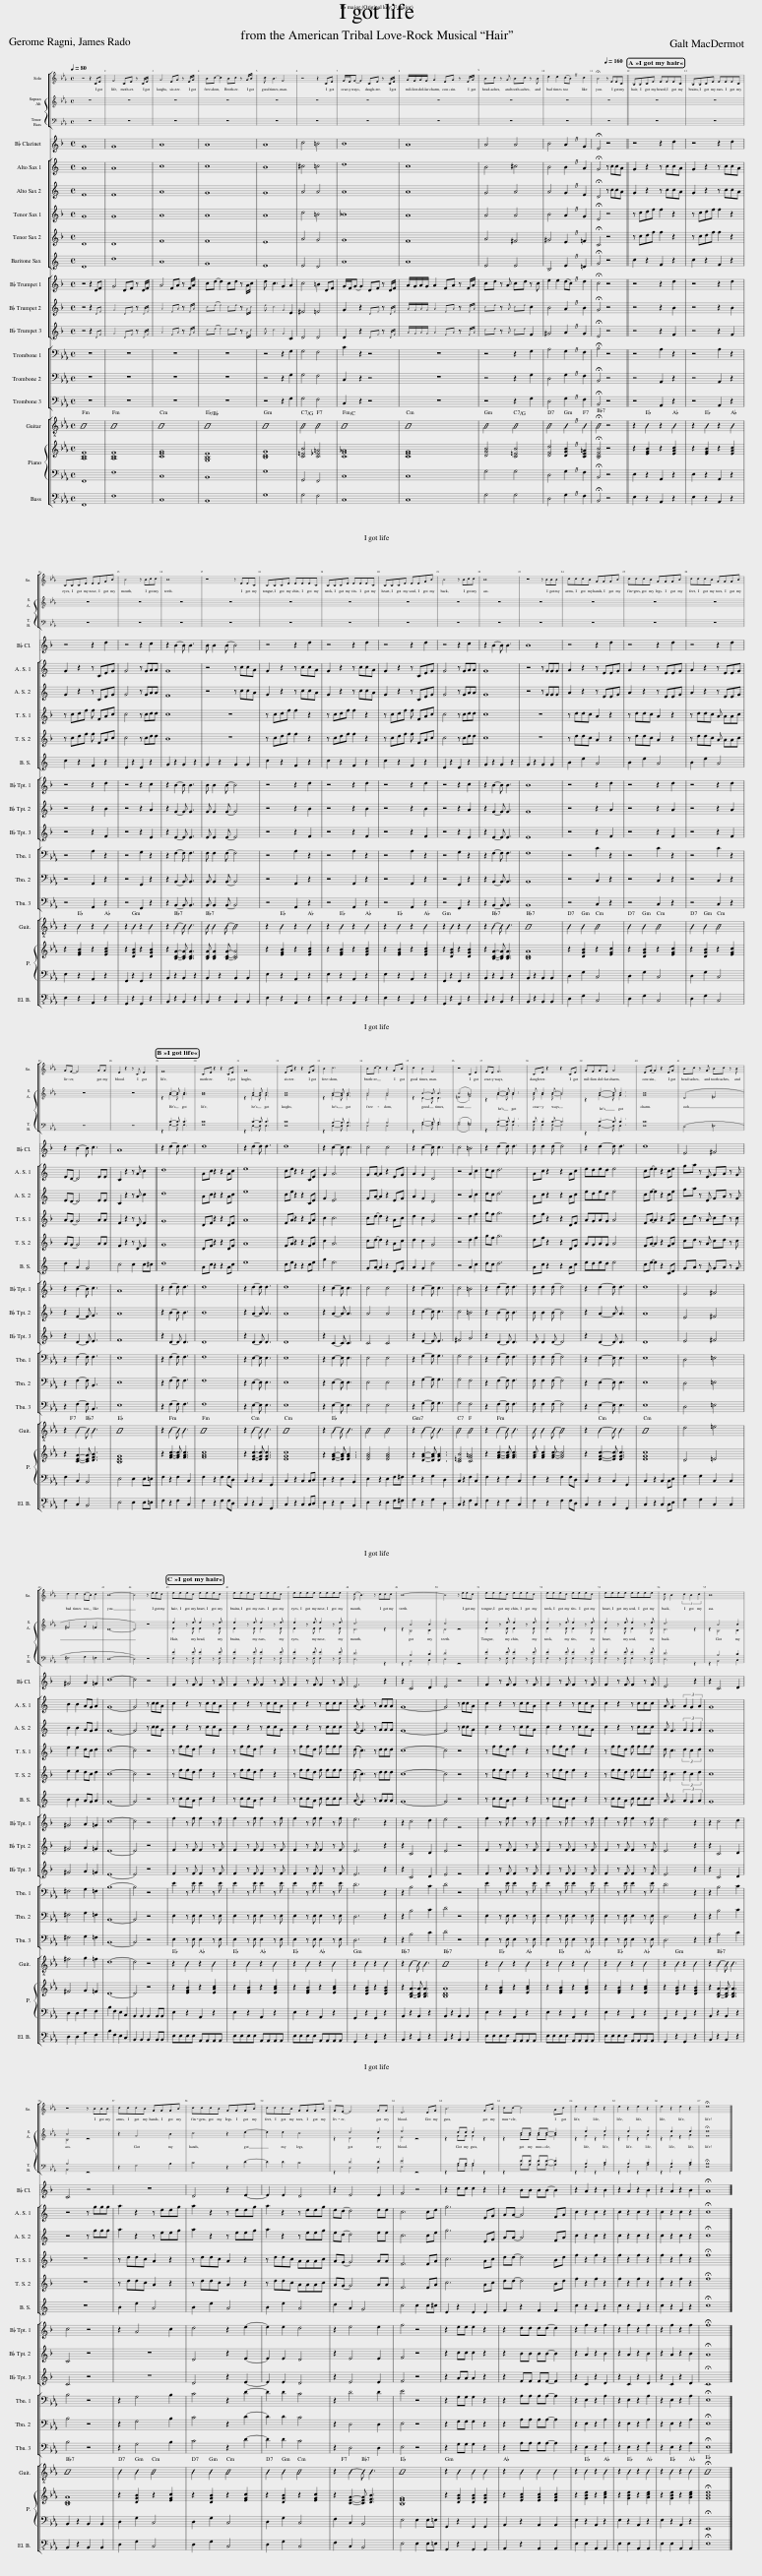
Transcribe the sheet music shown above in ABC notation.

X:1
%%score [ 1 { ( 2 3 ) ( 4 5 ) } ] 6 [ 7 8 9 10 11 ] [ 12 13 14 ] [ 15 16 17 ] [ 18 { 19 | 20 } 21 ]
L:1/8
Q:1/4=80
M:4/4
I:linebreak $
K:Eb
V:1 treble
V:2 treble
V:3 treble
V:4 bass
V:5 bass
V:6 treble transpose=-2
V:7 treble transpose=-9
V:8 treble transpose=-9
V:9 treble transpose=-14
V:10 treble transpose=-14
V:11 treble transpose=-21
V:12 treble transpose=-2
V:13 treble transpose=-2
V:14 treble transpose=-2
V:15 bass
V:16 bass
V:17 bass
V:18 treble-8
V:19 treble
V:20 bass
V:21 bass-8
V:1
 z4 z2 CE | F4 CE z C/E/ | G4 EG z E/G/ | Bc- c2 Bc z G/B/ | c B3 F4 | %5
 z4 z2 CE | F/E/F- F2 CE z C/E/ | G/F/G/F/ G2 EG z E/G/ | Bc z G Bc z B | d2 d2 (cB) c2 | %10
 !fermata!B4 z EEC ||[Q:1/4=160] B,B,CE EEEC | B,B,CE EEEC |$ B,B,CE EEGB | B4 z Bcc | %15
 B8 | z4 z EEC | B,B,CE EEEC | B,B,CE EEEC | B,B,CE EEGB | %20
 B4 z Bcc | B8 | z4 z BBB | cccB GGGB | cccB GGGB | %25
 cccB GGGB |$ GF- F4 GG | E2 z2 z C E2 || F8 | CE z2 z2 CE | %30
 G8 | EG z2 z2 EG | B2 c6 | Bc- c2 z2 GB | c2 B2 F4 | %35
 z4 C2 E2 | FE F6 | CE z2 z2 CE | GFGF G4 | EG- G2 z2 EG | %40
 Bc z G Bc z B |$ d2 d2 (cB) c2 | B8- | B4 z eec | eeec eeec | %45
 eeec eeec | eeee eeee | (c B3) z ccc | B8- | B4 z eec | %50
 eeec eeec | eeec eeec | eeee eeee | c B3 (3c2 B2 c2 | B8 |$ %55
 z4 z BBB | cccB GGGB | cccB GGGB | cccB GGGB | GF- F4 GG | %60
 E6 EG | B6 GB | cc- c4 Ac | e2 z2 e2 z2 | e2 z2 e2 z2 | %65
 e2 z2 e2 z2 | !fermata!e8 |] %67
V:2
 z8 | z8 | z8 | z8 | z8 | %5
 z8 | z8 | z8 | z8 | z8 | %10
 z8 || z8 | z8 |$ z8 | z8 | %15
 z8 | z8 | z8 | z8 | z8 | %20
 z8 | z8 | z8 | z8 | z8 | %25
 z8 |$ z8 | z8 || z2 c2- c c3 | [Ac]8 | %30
 z2 c2 c c3 | [Gc]8 | z2 B2- B B3 | B4 B4 | z2 B2- B B3 | %35
 (B4 =A4) | z2 c2- c c3 | c c2 c- c4 | z2 c2- c c3 | [Gc]8 | %40
 (D4 =E4 |$ ^F4 G2 =F2 | D8- | D4) z4 | e2 z e e2 z e | %45
 e2 z e e2 z e | e2 z e e2 z e | d6 z2 | z2 B4 c2 | d4 z4 | %50
 e2 z e e2 z e | e2 z e e2 z e | e2 z e e2 z e | d6 z2 | z2 B4 c2 |$ %55
 B4 z4 | z2 G4 B2 | c4 z2 d2- | d2 d2 c4 | z2 d4 d2 | %60
 e4 z4 | z2 dd d2 z2 | z2 cc cc- c2 | z2 e2 z2 e2 | z2 e2 z2 e2 | %65
 z2 e2 z2 e2 | !fermata![Ge]8 |] %67
V:3
 x8 | x8 | x8 | x8 | x8 | %5
 x8 | x8 | x8 | x8 | x8 | %10
 x8 || x8 | x8 |$ x8 | x8 | %15
 x8 | x8 | x8 | x8 | x8 | %20
 x8 | x8 | x8 | x8 | x8 | %25
 x8 |$ x8 | x8 || x2 A2- A A3 | x8 | %30
 x2 G2- G G3 | x8 | x2 G2- G G3 | G4 G4 | x2 D2- D D3 | %35
 (=E4 F4) | x2 A2- A A3 | A A2 A- A4 | x2 G2- G G3 | x8 | %40
 x8 |$ x8 | x8 | x8 | E2 x E E2 x E | %45
 E2 x E E2 x E | E2 x E E2 x E | D6 x2 | x2 B,4 C2 | D4 x4 | %50
 E2 x E E2 x E | E2 x E E2 x E | E2 x E E2 x E | D6 x2 | x2 B,4 C2 |$ %55
 B,4 x4 | x8 | x8 | x8 | x2 D4 D2 | %60
 E4 x4 | x2 GG G2 x2 | x2 AA AA- A2 | x2 G2 x2 A2 | x2 G2 x2 A2 | %65
 x2 G2 x2 A2 | x8 |] %67
V:4
 z8 | z8 | z8 | z8 | z8 | %5
 z8 | z8 | z8 | z8 | z8 | %10
 z8 || z8 | z8 |$ z8 | z8 | %15
 z8 | z8 | z8 | z8 | z8 | %20
 z8 | z8 | z8 | z8 | z8 | %25
 z8 |$ z8 | z8 || z2 C2- C C3 | [F,C]8 | %30
 z2 C2- C C3 | [E,C]8 | z2 B,2- B, B,3 | B,4 B,4 | z2 B,2- B, B,3 | %35
 (B,4 =A,4) | z2 C2- C C3 | C C2 C- C4 | z2 C2- C C3 | [E,C]8 | %40
 (D,4 =E,4 |$ ^F,4 G,2 =F,2 | D,8- | D,4) z4 | E2 z E E2 z E | %45
 E2 z E E2 z E | E2 z E E2 z E | D6 z2 | z2 B,4 C2 | D4 z4 | %50
 E2 z E E2 z E | E2 z E E2 z E | E2 z E E2 z E | D6 z2 | z2 B,4 C2 |$ %55
 B,4 z4 | z2 G,4 B,2 | C4 z2 D2- | D2 D2 C4 | z2 D4 D2 | %60
 E4 z4 | z2 B,B, B,2 z2 | z2 EE EE- E2 | z2 B,2 z2 C2 | z2 B,2 z2 C2 | %65
 z2 B,2 z2 C2 | !fermata![E,B,]8 |] %67
V:5
 x8 | x8 | x8 | x8 | x8 | %5
 x8 | x8 | x8 | x8 | x8 | %10
 x8 || x8 | x8 |$ x8 | x8 | %15
 x8 | x8 | x8 | x8 | x8 | %20
 x8 | x8 | x8 | x8 | x8 | %25
 x8 |$ x8 | x8 || x2 F,2- F, F,3 | x8 | %30
 x2 E,2- E, E,3 | x8 | x2 E,2- E, E,3 | E,4 E,4 | x2 G,2- G, G,3 | %35
 (G,4 F,4) | x2 F,2- F, F,3 | F, F,2 F,- F,4 | x2 E,2- E, E,3 | x8 | %40
 x8 |$ x8 | x8 | x8 | E,2 x E, E,2 x E, | %45
 E,2 x E, E,2 x E, | E,2 x E, E,2 x E, | D,6 x2 | x2 B,,4 C,2 | D,4 x4 | %50
 E,2 x E, E,2 x E, | E,2 x E, E,2 x E, | E,2 x E, E,2 x E, | D,6 x2 | x2 B,,4 C,2 |$ %55
 B,,4 x4 | x8 | x8 | x8 | x2 D,4 D,2 | %60
 E,4 x4 | x2 G,G, G,2 x2 | x2 A,A, A,A,- A,2 | x2 E,2 x2 A,2 | x2 E,2 x2 A,2 | %65
 x2 E,2 x2 A,2 | x8 |] %67
V:6
[K:F] G8 | G8 | A8 | A8 | A8 | %5
 c4 =B4 | B8 | A8 | A4 A4 | B4 A2 G2 | %10
 !fermata!E4 z4 || z4 z2 d2 | z4 z2 d2 |$ z4 z2 d2 | z4 z2 c2 | %15
 z2 B2- B B3 | B B2 B- B4 | z4 z2 d2 | z4 z2 d2 | z4 z2 d2 | %20
 z4 z2 c2 | z2 B2- B B3 | B8 | z4 z2 d2 | z4 z2 d2 | %25
 z4 z2 d2 |$ z2 B2- B c3 | A8 || z2 d2- d d3 | d8 | %30
 z2 d2- d d3 | d8 | z2 c2- c c3 | c4 c4 | z2 c2- c c3 | %35
 c4 =B4 | z2 d2- d d3 | d d2 d- d4 | z2 d2- d d3 | d8 | %40
 E4 ^F4 |$ ^G4 A2 =G2 | c8- | c4 z4 | F2 z F F2 z F | %45
 F2 z F F2 z F | F2 z F F2 z F | E6 z2 | z2 C4 D2 | E4 z4 | %50
 F2 z F F2 z F | F2 z F F2 z F | F2 z F F2 z F | E6 z2 | z2 C4 D2 |$ %55
 C4 z4 | z8 | D4 z2 E2- | E2 E2 D4 | z2 E4 E2 | %60
 F4 z4 | z2 cc c2 z2 | z2 BB BB- B2 | z2 A2 z2 B2 | z2 A2 z2 B2 | %65
 z2 A2 z2 B2 | !fermata!A8 |] %67
V:7
[K:C] A8 | A8 | c8 | c8 | B8 | %5
 ^c4 =c4 | d8 | c8 | B4 ^c4 | B4 B2 A2 | %10
 !fermata!G4 z ccA || G2 z2 z ccA | G2 z2 z ccA |$ G2 z2 z CEG | G4 z GAA | %15
 G8 | z4 z ccA | G2 z2 z ccA | G2 z2 z ccA | G2 z2 z CEG | %20
 G4 z GAA | G8 | z4 z GGG | A2 z2 z EEG | A2 z2 z EEG | %25
 A2 z2 z EEG |$ ED- D4 EE | C2 z2 z A c2 || d8 | Ac z2 z2 Ac | %30
 e8 | ce z2 z2 CE | G2 A6 | GA- A2 z2 EG | A2 G2 D4 | %35
 z4 A2 c2 | dc d6 | Ac z2 z2 Ac | eded e4 | ce- e2 z2 ce | %40
 ga z E GA z G |$ B2 B2 AG A2 | G8- | G4 z ccA | c2 z2 z ccA | %45
 c2 z2 z ccA | c2 z2 z ccc | (A G3) z AAA | G8- | G4 z ccA | %50
 c2 z2 z ccA | c2 z2 z ccA | c2 z2 z ccc | A G3 (3A2 G2 A2 | G8 |$ %55
 z4 z ggg | a2 z2 z eeg | a2 z2 z eeg | a2 z2 z eeg | ed- d4 ee | %60
 c6 ce | g6 EG | AA- A4 FA | c2 z2 c2 z2 | c2 z2 c2 z2 | %65
 c2 z2 c2 z2 | !fermata!c8 |] %67
V:8
[K:C] F8 | F8 | A8 | G8 | G8 | %5
 A4 A4 | A8 | A8 | G4 A4 | A4 G2 F2 | %10
 !fermata!D4 z ccA || G2 z2 z ccA | G2 z2 z ccA |$ G2 z2 z CEG | G4 z GAA | %15
 F8 | z4 z ccA | G2 z2 z ccA | G2 z2 z ccA | G2 z2 z CEG | %20
 G4 z GAA | G8 | z4 z GGG | A2 z2 z EEG | A2 z2 z EEG | %25
 A2 z2 z EEG |$ ED- D4 EE | C2 z2 z A c2 || d8 | Ac z2 z2 Ac | %30
 e8 | ce z2 z2 CE | G2 E6 | GA- A2 z2 EG | A2 G2 D4 | %35
 z4 A2 c2 | dc d6 | Ac z2 z2 Ac | eded e4 | ce- e2 z2 ce | %40
 ga z E GA z G |$ B2 B2 AG A2 | G8- | G4 z ccA | c2 z2 z ccA | %45
 c2 z2 z ccA | c2 z2 z ccc | ((A G3)) z AAA | G8- | G4 z ccA | %50
 c2 z2 z ccA | c2 z2 z ccA | c2 z2 z ccc | A G3 (3A2 G2 A2 | G8 |$ %55
 z4 z ggg | a2 z2 z eeg | a2 z2 z eeg | a2 z2 z eeg | ed- d4 ee | %60
 c6 ce | g6 EG | AA- A4 FA | c2 z2 c2 z2 | c2 z2 c2 z2 | %65
 c2 z2 c2 z2 | !fermata!c8 |] %67
V:9
[K:F] G8 | G8 | A8 | A8 | A8 | %5
 c4 =B4 | _B8 | A8 | A4 A4 | B4 A2 G2 | %10
 !fermata!E4 z4 || z cdf f2 z2 | z cdf f2 z2 |$ z cdf f FAc | c4 z cdd | %15
 c8 | z8 | z cdf f2 z2 | z cdf f2 z2 | z cdf f FAc | %20
 c4 z cdd | c8 | z8 | z ddc A2 z2 | z ddc A2 z2 | %25
 z ddc A AAc |$ AG- G4 AA | F2 z2 z D F2 || G8 | DF z2 z2 DF | %30
 A8 | FA z2 z2 FA | c2 c6 | cd- d2 z2 Ac | d2 c2 G4 | %35
 z4 d2 f2 | gf g6 | df z2 z2 DF | AGAG A4 | FA- A2 z2 FA | %40
 cd z A cd z c |$ e2 e2 dc d2 | c8- | c4 z4 | z ffd f2 z2 | %45
 z ffd f2 z2 | z ffd f fff | ((d c3)) z ddd | c8- | c4 z4 | %50
 z ffd f2 z2 | z ffd f2 z2 | z ffd f fff | d c3 (3d2 c2 d2 | c8 |$ %55
 z8 | z ddc A2 z2 | z ddc A2 z2 | z ddc AAAc | AG- G4 AA | %60
 F6 FA | c6 Ac | dd- d4 Bd | f2 z2 f2 z2 | f2 z2 f2 z2 | %65
 f2 z2 f2 z2 | !fermata!f8 |] %67
V:10
[K:F] D8 | D8 | F8 | F8 | E8 | %5
 A4 G4 | G8 | F8 | A4 ^F4 | ^G4 E2 =F2 | %10
 !fermata!C4 z4 || z cdf f2 z2 | z cdf f2 z2 |$ z cdf f FAc | c4 z cdd | %15
 B8 | z8 | z cdf f2 z2 | z cdf f2 z2 | z cdf f FAc | %20
 c4 z cdd | c8 | z8 | z ddc A2 z2 | z ddc A2 z2 | %25
 z ddc A AAc |$ AG- G4 AA | F2 z2 z D F2 || G8 | DF z2 z2 DF | %30
 A8 | FA z2 z2 FA | c2 A6 | cd- d2 z2 Ac | d2 c2 G4 | %35
 z4 d2 f2 | gf g6 | df z2 z2 DF | AGAG A4 | FA- A2 z2 FA | %40
 cd z A cd z c |$ e2 e2 dc d2 | c8- | c4 z4 | z ffd f2 z2 | %45
 z ffd f2 z2 | z ffd f fff | ((d c3)) z ddd | c8- | c4 z4 | %50
 z ffd f2 z2 | z ffd f2 z2 | z ffd f fff | d c3 (3d2 c2 d2 | c8 |$ %55
 z8 | z ddc A2 z2 | z ddc A2 z2 | z ddc AAAc | AG- G4 AA | %60
 F6 FA | c6 Ac | dd- d4 Bd | f2 z2 f2 z2 | f2 z2 f2 z2 | %65
 f2 z2 f2 z2 | !fermata!f8 |] %67
V:11
[K:C] D8 | d8 | A8 | G8 | E8 | %5
 E4 D4 | A8 | A8 | E4 E4 | B,4 E2 =D2 | %10
 !fermata!G4 z4 || c2 z2 F2 z2 | c2 z2 F2 z2 |$ c2 z2 F2 z2 | E2 z2 E2 z2 | %15
 G2 z2 G2 z2 | G2 z2 G2 G2 | c2 z2 F2 z2 | c2 z2 F2 z2 | c2 z2 F2 z2 | %20
 E2 z2 E2 z2 | G2 z2 G2 z2 | G2 z2 G2 G2 | B2 e2 A4 | B2 e2 A4 | %25
 B2 e2 A4 |$ d2 A2 G4 | c4 c2 c^c || d8 | Ac z2 z2 Ac | %30
 e8 | ce z2 z2 ce | g2 e6 | GA- A2 z2 EG | A2 G2 d4 | %35
 z4 A2 c2 | dc d6 | Ac z2 z2 Ac | eded e4 | ce- e2 z2 CE | %40
 GA z E GA z G |$ B2 B2 AG A2 | G8- | G4 z4 | z ccA c2 z2 | %45
 z ccA c2 z2 | z ccA c ccc | ((A G3)) z AAA | G8- | G4 z4 | %50
 z ccA c2 z2 | z ccA c2 z2 | z ccA c ccc | A G3 (3A2 G2 A2 | G8 |$ %55
 z8 | B2 e2 A4 | B2 e2 A4 | B2 e2 A4 | d2 A2 G4 | %60
 c4 c2 c^c | E2 z2 E2 E2 | F2 z2 F2 F2 | c2 z2 F2 z2 | c2 z2 F2 z2 | %65
 c2 z2 F2 z2 | !fermata!c8 |] %67
V:12
[K:F] z4 z2 DF | G4 DF z D/F/ | A4 FA z F/A/ | cd- d2 cd z A/c/ | d c3 G2 A2 | %5
 c4 =B2 DF | G/F/G- G2 DF z D/F/ | A/G/A/G/ A2 FA z F/A/ | cd z A cd z c | e2 e2 (dc) d2 | %10
 !fermata!c4 z4 || z4 z2 d2 | z4 z2 d2 |$ z4 z2 d2 | z4 z2 c2 | %15
 z2 B2- B B3 | B B2 B- B4 | z4 z2 d2 | z4 z2 d2 | z4 z2 d2 | %20
 z4 z2 c2 | z2 B2- B B3 | B8 | z4 z2 d2 | z4 z2 d2 | %25
 z4 z2 d2 |$ z2 B2- B c3 | A8 || z2 d2- d d3 | d8 | %30
 z2 d2- d d3 | d8 | z2 c2- c c3 | c4 c4 | z2 c2- c c3 | %35
 c4 =B4 | z2 d2- d d3 | d d2 d- d4 | z2 d2- d d3 | d8 | %40
 E4 ^F4 |$ ^G4 A2 =G2 | c8- | c4 z4 | f2 z f f2 z f | %45
 f2 z f f2 z f | f2 z f f2 z f | e6 z2 | z2 c4 d2 | e4 z4 | %50
 f2 z f f2 z f | f2 z f f2 z f | f2 z f f2 z f | e6 z2 | z2 c4 d2 |$ %55
 c4 z4 | z2 A4 c2 | d4 z2 e2- | e2 e2 d4 | z2 e4 e2 | %60
 f4 z4 | z2 ee e2 z2 | z2 dd dd- d2 | z2 f2 z2 f2 | z2 f2 z2 f2 | %65
 z2 f2 z2 f2 | !fermata!f8 |] %67
V:13
[K:F] z4 z2 DF | G4 DF z D/F/ | A4 FA z F/A/ | cd- d2 cd z A/c/ | d c3 G2 E2 | %5
 ^F4 =F4 | G2 z2 DF z D/F/ | A/G/A/G/ A2 FA z F/A/ | cd z A cd c2 | B4 A2 B2 | %10
 !fermata!G4 z4 || z4 z2 B2 | z4 z2 B2 |$ z4 z2 B2 | z4 z2 A2 | %15
 z2 G2- G G3 | G G2 G- G4 | z4 z2 B2 | z4 z2 B2 | z4 z2 B2 | %20
 z4 z2 A2 | z2 G2- G G3 | G8 | z4 z2 A2 | z4 z2 A2 | %25
 z4 z2 A2 |$ z2 F2- F G3 | A8 || z2 B2- B B3 | B8 | %30
 z2 A2- A A3 | A8 | z2 A2- A A3 | A4 A4 | z2 c2- c c3 | %35
 c4 =B4 | z2 B2- B B3 | B B2 B- B4 | z2 A2- A A3 | A8 | %40
 E4 ^F4 |$ ^G4 A2 =G2 | E8- | E4 z4 | F2 z F F2 z F | %45
 F2 z F F2 z F | F2 z F F2 z F | E6 z2 | z2 C4 D2 | E4 z4 | %50
 F2 z F F2 z F | F2 z F F2 z F | F2 z F F2 z F | E6 z2 | z2 C4 D2 |$ %55
 C4 z4 | z8 | D4 z2 E2- | E2 E2 D4 | z2 E4 E2 | %60
 F4 z4 | z2 cc c2 z2 | z2 BB BB- B2 | z2 A2 z2 B2 | z2 A2 z2 B2 | %65
 z2 A2 z2 B2 | !fermata!A8 |] %67
V:14
[K:F] z4 z2 DF | G4 DF z D/F/ | A4 FA z F/A/ | cd- d2 cd z A/c/ | d c3 G2 C2 | %5
 D4 D4 | D2 z2 DF z D/F/ | A/G/A/G/ A2 FA z F/A/ | cd z A cd F2 | ^G4 A2 G2 | %10
 !fermata!E4 z4 || z4 z2 F2 | z4 z2 F2 |$ z4 z2 F2 | z4 z2 E2 | %15
 z2 E2- E E3 | E E2 E- E4 | z4 z2 F2 | z4 z2 F2 | z4 z2 F2 | %20
 z4 z2 E2 | z2 E2- E E3 | E8 | z4 z2 F2 | z4 z2 F2 | %25
 z4 z2 F2 |$ z2 D2- D E3 | F8 || z2 D2- D D3 | D8 | %30
 z2 D2- D D3 | D8 | z2 C2- C C3 | C4 C4 | z2 E2- E E3 | %35
 ^F4 G4 | z2 D2- D D3 | D D2 D- D4 | z2 D2- D D3 | D8 | %40
 E4 ^F4 |$ ^G4 A2 =G2 | E8- | E4 z4 | F2 z F F2 z F | %45
 F2 z F F2 z F | F2 z F F2 z F | E6 z2 | z2 C4 D2 | E4 z4 | %50
 F2 z F F2 z F | F2 z F F2 z F | F2 z F F2 z F | E6 z2 | z2 C4 D2 |$ %55
 C4 z4 | z8 | D4 z2 E2- | E2 E2 D4 | z2 E4 E2 | %60
 F4 z4 | z2 AA A2 z2 | z2 FF FF- F2 | z2 C2 z2 D2 | z2 C2 z2 D2 | %65
 z2 C2 z2 D2 | !fermata!C8 |] %67
V:15
 z8 | z8 | z8 | z8 | z4 z2 G,2 | %5
 G,4 F,4 | C2 z2 z4 | z8 | z4 z2 G,2 | A,4 G,2 F,2 | %10
 !fermata!B,4 z4 || z4 A,2 z2 | z4 A,2 z2 |$ z4 A,2 z2 | z4 G,2 z2 | %15
 z2 F,2- F, F,3 | F, F,2 F,- F,4 | z4 A,2 z2 | z4 A,2 z2 | z4 A,2 z2 | %20
 z4 G,2 z2 | z2 F,2- F, F,3 | F,8 | z4 C2 z2 | z4 C2 z2 | %25
 z4 C2 z2 |$ z2 F,2- F, F,3 | E,8 || z2 F,2- F, F,3 | F,8 | %30
 z2 E,2- E, E,3 | E,8 | z2 E,2- E, E,3 | E,4 E,4 | z2 G,2- G, G,3 | %35
 G,4 F,4 | z2 F,2- F, F,3 | F, F,2 F,- F,4 | z2 E,2- E, E,3 | E,8 | %40
 D,4 =E,4 |$ ^F,4 G,2 =F,2 | B,8- | B,4 z4 | E2 z E E2 z E | %45
 E2 z E E2 z E | E2 z E E2 z E | D6 z2 | z2 B,4 C2 | D4 z4 | %50
 E2 z E E2 z E | E2 z E E2 z E | E2 z E E2 z E | D6 z2 | z2 B,4 C2 |$ %55
 B,4 z4 | z2 G,4 B,2 | C4 z2 D2- | D2 D2 C4 | z2 D4 D2 | %60
 E4 z4 | z2 G,G, G,2 z2 | z2 A,A, A,A,- A,2 | z2 E,2 z2 A,2 | z2 E,2 z2 A,2 | %65
 z2 E,2 z2 A,2 | !fermata!E,8 |] %67
V:16
 z8 | z8 | z8 | z8 | z4 z2 G,2 | %5
 G,4 F,4 | C,2 z2 z4 | z8 | z4 z2 G,2 | D,4 G,2 F,2 | %10
 !fermata!B,,4 z4 || z4 A,,2 z2 | z4 A,,2 z2 |$ z4 A,,2 z2 | z4 G,,2 z2 | %15
 z2 B,,2- B,, B,,3 | B,, B,,2 B,,- B,,4 | z4 A,,2 z2 | z4 A,,2 z2 | z4 A,,2 z2 | %20
 z4 G,,2 z2 | z2 B,,2- B,, B,,3 | B,,8 | z4 C,2 z2 | z4 C,2 z2 | %25
 z4 C,2 z2 |$ z2 F,2- F, B,,3 | E,8 || z2 F,2- F, F,3 | F,8 | %30
 z2 E,2- E, E,3 | E,8 | z2 E,2- E, E,3 | E,4 E,4 | z2 G,2- G, G,3 | %35
 G,4 F,4 | z2 F,2- F, F,3 | F, F,2 F,- F,4 | z2 E,2- E, E,3 | E,8 | %40
 D,4 =E,4 |$ ^F,4 G,2 =F,2 | B,,8- | B,,4 z4 | E,2 z E, E,2 z E, | %45
 E,2 z E, E,2 z E, | E,2 z E, E,2 z E, | D,6 z2 | z2 B,4 C2 | D4 z4 | %50
 E,2 z E, E,2 z E, | E,2 z E, E,2 z E, | E,2 z E, E,2 z E, | D,6 z2 | z2 B,4 C2 |$ %55
 B,4 z4 | z2 G,4 B,2 | C4 z2 D2- | D2 D2 C4 | z2 D,4 D,2 | %60
 E,4 z4 | z2 G,G, G,2 z2 | z2 A,A, A,A,- A,2 | z2 E,2 z2 A,2 | z2 E,2 z2 A,2 | %65
 z2 E,2 z2 A,2 | !fermata!E,8 |] %67
V:17
 z8 | z8 | z8 | z8 | z4 z2 G,2 | %5
 G,4 F,4 | C,2 z2 z4 | z8 | z4 z2 G,2 | D,4 G,2 F,2 | %10
 !fermata!B,,4 z4 || z4 A,,2 z2 | z4 A,,2 z2 |$ z4 A,,2 z2 | z4 G,,2 z2 | %15
 z2 B,,2- B,, B,,3 | B,, B,,2 B,,- B,,4 | z4 A,,2 z2 | z4 A,,2 z2 | z4 A,,2 z2 | %20
 z4 G,,2 z2 | z2 B,,2- B,, B,,3 | B,,8 | z4 C,2 z2 | z4 C,2 z2 | %25
 z4 C,2 z2 |$ z2 F,2- F, B,,3 | E,8 || z2 F,2- F, F,3 | F,8 | %30
 z2 E,2- E, E,3 | E,8 | z2 E,2- E, E,3 | E,4 E,4 | z2 G,2- G, G,3 | %35
 G,4 F,4 | z2 F,2- F, F,3 | F, F,2 F,- F,4 | z2 E,2- E, E,3 | E,8 | %40
 D,4 =E,4 |$ ^F,4 G,2 =F,2 | B,,8- | B,,4 z4 | E,2 z E, E,2 z E, | %45
 E,2 z E, E,2 z E, | E,2 z E, E,2 z E, | D,6 z2 | z2 B,4 C2 | D4 z4 | %50
 E,2 z E, E,2 z E, | E,2 z E, E,2 z E, | E,2 z E, E,2 z E, | D,6 z2 | z2 B,4 C2 |$ %55
 B,4 z4 | z2 G,4 B,2 | C4 z2 D2- | D2 D2 C4 | z2 D,4 D,2 | %60
 E,4 z4 | z2 G,G, G,2 z2 | z2 A,A, A,A,- A,2 | z2 E,2 z2 A,2 | z2 E,2 z2 A,2 | %65
 z2 E,2 z2 A,2 | !fermata!E,8 |] %67
V:18
 B8 | B8 | B8 | B8 | B8 | %5
 B4 B4 | B8 | B8 | B4 B4 | B4 B2 B2 | %10
 !fermata!B4 z4 || z2 B2 z2 B2 | z2 B2 z2 B2 |$ z2 B2 z2 B2 | z2 B2 z2 B2 | %15
 z2 B2- B B3 | B B2 B- B4 | z2 B2 z2 B2 | z2 B2 z2 B2 | z2 B2 z2 B2 | %20
 z2 B2 z2 B2 | z2 B2- B B3 | B8 | B2 B2 B4 | B2 B2 B4 | %25
 B2 B2 B4 |$ z2 B2- B B3 | B8 || z2 B2- B B3 | B8 | %30
 z2 B2- B B3 | B8 | z2 B2- B B3 | B4 B4 | z2 B2- B B3 | %35
 B4 B4 | z2 B2- B B3 | B B2 B- B4 | z2 B2- B B3 | B8 | %40
 d4 =e4 |$ ^f4 g2 =f2 | d8- | d4 z4 | z2 B2 z2 B2 | %45
 z2 B2 z2 B2 | z2 B2 z2 B2 | z2 B2 z2 B2 | z2 B2- B B3 | B8 | %50
 z2 B2 z2 B2 | z2 B2 z2 B2 | z2 B2 z2 B2 | z2 B2 z2 B2 | z2 B2- B B3 |$ %55
 B8 | B2 B2 B4 | B2 B2 B4 | B2 B2 B4 | z2 B2- B B3 | %60
 B8 | z2 B2 B2 B2 | z2 B2 B2 B2 | z2 B2 z2 B2 | z2 B2 z2 B2 | %65
 z2 B2 z2 B2 | !fermata!B8 |] %67
V:19
 [A,CF]8 | [A,CF]8 | [CEG]8 | [G,B,E]8 | [B,DG]8 | %5
 [C=EB]4 [C_E=A]4 | [CF_A]8 | [CEG]8 | [DGB]4 [C=EB]4 | [DFd]4 [DGB]2 [CE=A]2 | %10
 !fermata![B,DFB]4 z4 || z2 [EGB]2 z2 [EAc]2 | z2 [EGB]2 z2 [EAc]2 |$ z2 [EGB]2 z2 [EAc]2 | z2 [DGB]2 z2 [DGB]2 | %15
 z2 [B,DA]2- [B,DA] [B,DA]3 | [B,DA] [B,DA]2 [B,DA]- [B,DA]4 | z2 [EGB]2 z2 [EAc]2 | z2 [EGB]2 z2 [EAc]2 | z2 [EGB]2 z2 [EAc]2 | %20
 z2 [DGB]2 z2 [DGB]2 | z2 [B,DA]2- [B,DA] [B,DA]3 | [B,DA]8 | z2 [DGB]2 z2 [EGc]2 | z2 [DGB]2 z2 [EGc]2 | %25
 z2 [DGB]2 z2 [EGc]2 |$ z2 [CEA]2- [CEA] [DFB]3 | [B,EG]8 || z2 [FAc]2- [FAc] [FAc]3 | [FAc]8 | %30
 z2 [EGc]2- [EGc] [EGc]3 | [EGc]8 | z2 [EGB]2- [EGB] [EGB]3 | [EGB]4 [EGB]4 | z2 [DGB]2- [DGB] [DGB]3 | %35
 [C=EB]4 [CF=A]4 | z2 [FAc]2- [FAc] [FAc]3 | [FAc] [FAc]2 [FAc]- [FAc]4 | z2 [EGc]2- [EGc] [EGc]3 | [EGc]8 | %40
 D4 =E4 |$ ^F4 G2 =F2 | D8- | D4 z4 | z2 [EGB]2 z2 [EAc]2 | %45
 z2 [EGB]2 z2 [EAc]2 | z2 [EGB]2 z2 [EAc]2 | z2 [DGB]2 z2 [DGB]2 | z2 [B,DA]2- [B,DA] [B,DA]3 | [B,DA]8 | %50
 z2 [EGB]2 z2 [EAc]2 | z2 [EGB]2 z2 [EAc]2 | z2 [EGB]2 z2 [EAc]2 | z2 [DGB]2 z2 [DGB]2 | z2 [B,DA]2- [B,DA] [B,DA]3 |$ %55
 [B,DA]8 | z2 [DGB]2 z2 [EGc]2 | z2 [DGB]2 z2 [EGc]2 | z2 [DGB]2 z2 [EGc]2 | z2 [CEA]2- [CEA] [DFB]3 | %60
 [B,EG]8 | z2 [DGB]2 [DGB]2 [DGB]2 | z2 [EAc]2 [EAc]2 [EAc]2 | z2 [GBe]2 z2 [Ace]2 | z2 [GBe]2 z2 [Ace]2 | %65
 z2 [GBe]2 z2 [Ace]2 | !fermata![GBe]8 |] %67
V:20
 F,,8 | F,8 | C,8 | B,,8 | G,8 | %5
 G,,4 F,,4 | C,8 | C,8 | G,4 G,4 | D,4 G,2 F,2 | %10
 !fermata!B,,4 z4 || E,2 z2 A,,2 z2 | E,2 z2 A,,2 z2 |$ E,2 z2 A,,2 z2 | G,,2 z2 G,,2 z2 | %15
 B,,2 z2 B,,2 z2 | B,,2 z2 B,,2 B,,2 | E,2 z2 A,,2 z2 | E,2 z2 A,,2 z2 | E,2 z2 A,,2 z2 | %20
 G,,2 z2 G,,2 z2 | B,,2 z2 B,,2 z2 | B,,2 z2 B,,2 B,,2 | D,2 G,2 C,4 | D,2 G,2 C,4 | %25
 D,2 G,2 C,4 |$ F,2 C,2 B,,4 | E,4 E,2 E,=E, || F,2 z2 F,2 C,2 | F,2 z2 F,2 F,D, | %30
 C,2 z2 C,2 G,,2 | C,2 z2 C,2 C,D, | E,2 z2 E,2 B,,2 | E,2 z2 E,2 F,^F, | G,2 z2 G,2 D,2 | %35
 C,2 z2 F,2 C,2 | F,2 z2 F,2 C,2 | F,2 z2 F,2 F,D, | C,2 z2 C,2 G,,2 | C,2 z2 C,2 C,E, | %40
 G,2 G,2 C,2 C,2 |$ D,2 D,2 G,2 F,2 | B,2 F,2 E,2 C,2 | B,,2 B,,2 B,,2 B,,B,, | E,2 z2 A,,2 z2 | %45
 E,2 z2 A,,2 z2 | E,2 z2 A,,2 z2 | G,,2 z2 G,,2 z2 | B,,2 z2 B,,2 z2 | B,,2 z2 B,,2 B,,2 | %50
 E,2 z2 A,,2 z2 | E,2 z2 A,,2 z2 | E,2 z2 A,,2 z2 | G,,2 z2 G,,2 z2 | B,,2 z2 B,,2 z2 |$ %55
 B,,2 z2 B,,2 B,,2 | D,2 G,2 C,4 | D,2 G,2 C,4 | D,2 G,2 C,4 | F,2 C,2 B,,4 | %60
 E,4 E,2 E,=E, | G,,2 z2 G,,2 G,,2 | A,,2 z2 A,,2 A,,2 | E,2 z2 A,,2 z2 | E,2 z2 A,,2 z2 | %65
 E,2 z2 A,,2 z2 | !fermata!E,,8 |] %67
V:21
 F,,8 | F,8 | C,8 | B,,8 | G,8 | %5
 G,4 F,4 | C,8 | C,8 | G,4 G,4 | D,4 G,2 F,2 | %10
 !fermata!B,,4 z4 || E,2 z2 A,,2 z2 | E,2 z2 A,,2 z2 |$ E,2 z2 A,,2 z2 | G,,2 z2 G,,2 z2 | %15
 B,,2 z2 B,,2 z2 | B,,2 z2 B,,2 B,,2 | E,2 z2 A,,2 z2 | E,2 z2 A,,2 z2 | E,2 z2 A,,2 z2 | %20
 G,,2 z2 G,,2 z2 | B,,2 z2 B,,2 z2 | B,,2 z2 B,,2 B,,2 | D,2 G,2 C,4 | D,2 G,2 C,4 | %25
 D,2 G,2 C,4 |$ F,2 C,2 B,,4 | E,4 E,2 E,=E, || F,2 z2 F,2 C,2 | F,2 z2 F,2 F,D, | %30
 C,2 z2 C,2 G,,2 | C,2 z2 C,2 C,D, | E,2 z2 E,2 B,,2 | E,2 z2 E,2 F,^F, | G,2 z2 G,2 D,2 | %35
 C,2 z2 F,2 C,2 | F,2 z2 F,2 C,2 | F,2 z2 F,2 F,D, | C,2 z2 C,2 G,,2 | C,2 z2 C,2 C,E, | %40
 G,2 G,2 C,2 C,2 |$ D,2 D,2 G,2 F,2 | B,2 F,2 E,2 C,2 | B,,2 B,,2 B,,2 B,,B,, | E,E,E,E, A,,A,,A,,A,, | %45
 E,E,E,E, A,,A,,A,,A,, | E,E,E,E, A,,A,,A,,A,, | G,,2 z2 G,,2 z2 | B,,2 z2 B,,2 z2 | B,,2 z2 B,,2 B,,2 | %50
 E,E,E,E, A,,A,,A,,A,, | E,E,E,E, A,,A,,A,,A,, | E,E,E,E, A,,A,,A,,A,, | G,,2 z2 G,,2 z2 | B,,2 z2 B,,2 z2 |$ %55
 B,,2 z2 B,,2 B,,2 | D,2 G,2 C,4 | D,2 G,2 C,4 | D,2 G,2 C,4 | F,2 C,2 B,,4 | %60
 E,4 E,2 E,=E, | G,,2 z2 G,,2 G,,2 | A,,2 z2 A,,2 A,,2 | E,2 E,2 A,,2 A,,2 | E,2 E,2 A,,2 A,,2 | %65
 E,2 E,2 A,,2 A,,2 | !fermata!E,8 |] %67
